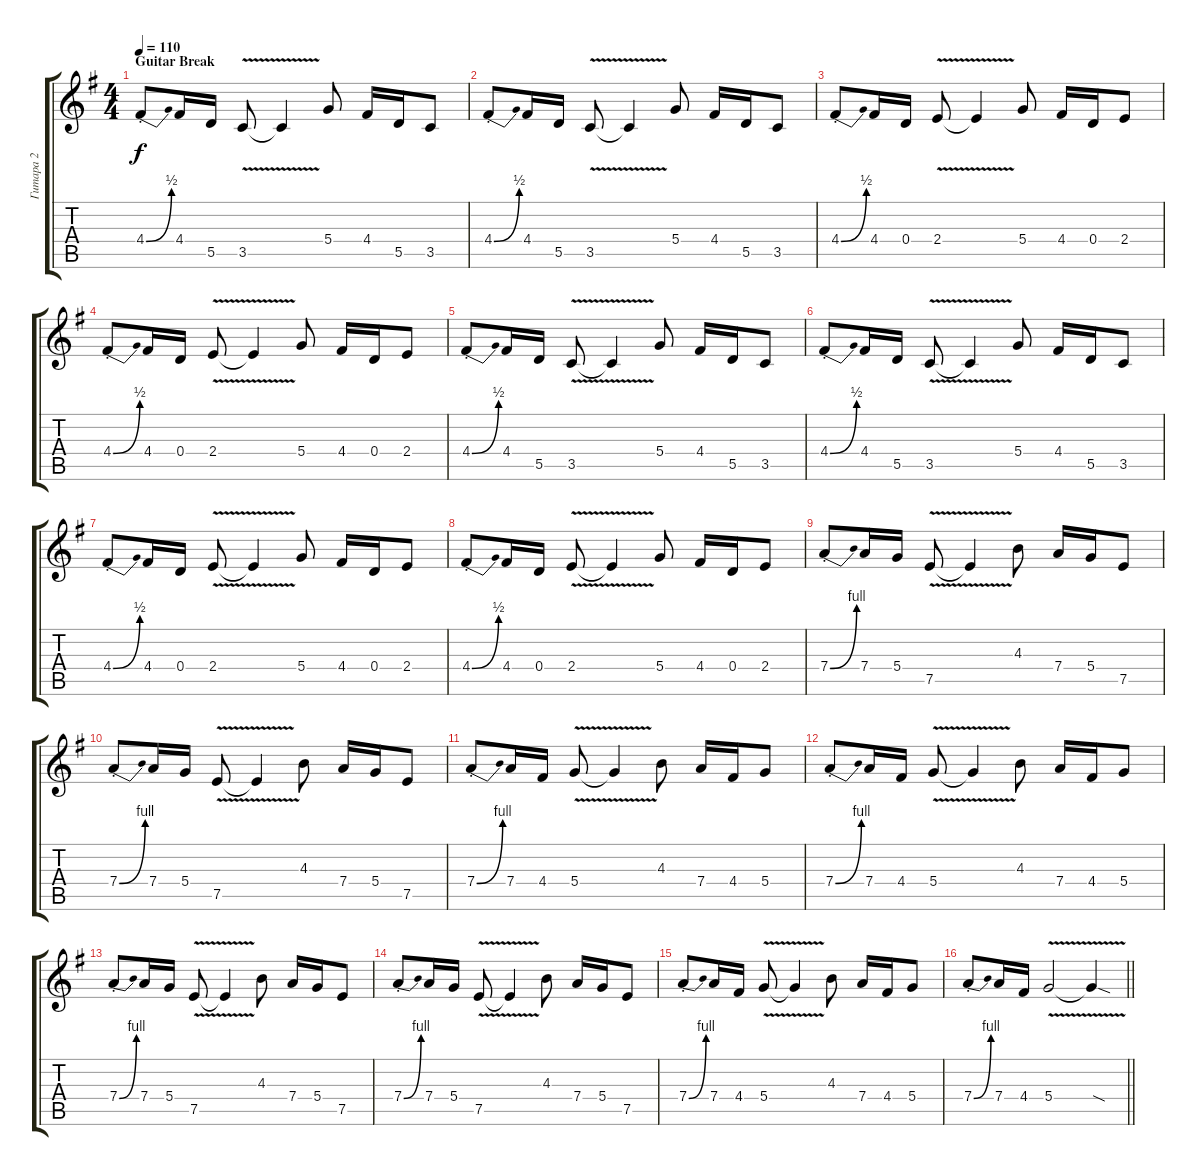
\track ("Гитара 2" "Гитара 2") {instrument distortionguitar}
\staff {score tabs}
\tuning (E4 B3 G3 D3 A2 E2) {hide}
\ts (4 4)
\section ("" "Guitar Break")
\tempo 110
\clef g2
\ks eminor
4.4{be (bend 0 0 60 2) st}.8{dy f} 4.4.16 5.5.16 3.5{v}.8 3.5{t}.4 5.4.8 4.4.16 5.5.16 3.5.8 |
4.4{be (bend 0 0 60 2) st}.8 4.4.16 5.5.16 3.5{v}.8 3.5{t}.4 5.4.8 4.4.16 5.5.16 3.5.8 |
4.4{be (bend 0 0 60 2) st}.8 4.4.16 0.4.16 2.4{v}.8 2.4{t}.4 5.4.8 4.4.16 0.4.16 2.4.8 |
4.4{be (bend 0 0 60 2) st}.8 4.4.16 0.4.16 2.4{v}.8 2.4{t}.4 5.4.8 4.4.16 0.4.16 2.4.8 |
4.4{be (bend 0 0 60 2) st}.8 4.4.16 5.5.16 3.5{v}.8 3.5{t}.4 5.4.8 4.4.16 5.5.16 3.5.8 |
4.4{be (bend 0 0 60 2) st}.8 4.4.16 5.5.16 3.5{v}.8 3.5{t}.4 5.4.8 4.4.16 5.5.16 3.5.8 |
4.4{be (bend 0 0 60 2) st}.8 4.4.16 0.4.16 2.4{v}.8 2.4{t}.4 5.4.8 4.4.16 0.4.16 2.4.8 |
4.4{be (bend 0 0 60 2) st}.8 4.4.16 0.4.16 2.4{v}.8 2.4{t}.4 5.4.8 4.4.16 0.4.16 2.4.8 |
7.4{be (bend 0 0 60 4) st}.8{volume 15} 7.4.16 5.4.16 7.5{v}.8 7.5{t}.4 4.3.8 7.4.16 5.4.16 7.5.8 |
7.4{be (bend 0 0 60 4) st}.8 7.4.16 5.4.16 7.5{v}.8 7.5{t}.4 4.3.8 7.4.16 5.4.16 7.5.8 |
7.4{be (bend 0 0 60 4) st}.8 7.4.16 4.4.16 5.4{v}.8 5.4{t}.4 4.3.8 7.4.16 4.4.16 5.4.8 |
7.4{be (bend 0 0 60 4) st}.8 7.4.16 4.4.16 5.4{v}.8 5.4{t}.4 4.3.8 7.4.16 4.4.16 5.4.8 |
7.4{be (bend 0 0 60 4) st}.8 7.4.16 5.4.16 7.5{v}.8 7.5{t}.4 4.3.8 7.4.16 5.4.16 7.5.8 |
7.4{be (bend 0 0 60 4) st}.8 7.4.16 5.4.16 7.5{v}.8 7.5{t}.4 4.3.8 7.4.16 5.4.16 7.5.8 |
7.4{be (bend 0 0 60 4) st}.8 7.4.16 4.4.16 5.4{v}.8 5.4{t}.4 4.3.8 7.4.16 4.4.16 5.4.8 |
\barLineRight lightlight
7.4{be (bend 0 0 60 4) st}.8 7.4.16 4.4.16 5.4{v}.2 5.4{sod t}.4
